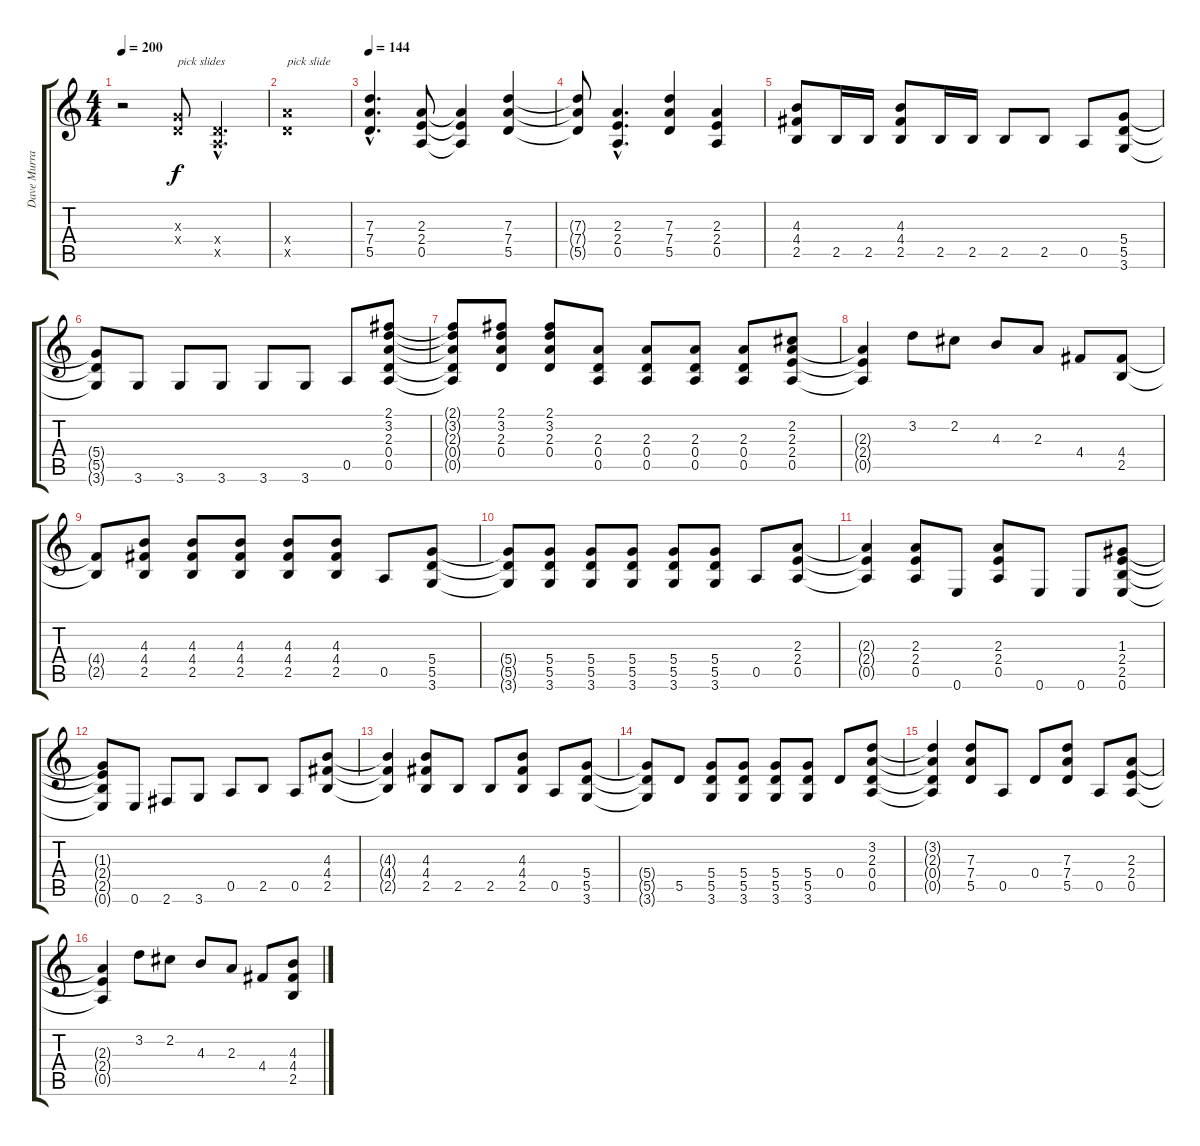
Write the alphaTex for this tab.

\track ("Dave Murray" "Dave Murra") {instrument distortionguitar}
\staff {score tabs}
\tuning (E4 B3 G3 D3 A2 E2) {hide}
\ts (4 4)
\tempo 200
\clef g2
\ks c
r.2{dy f} (0.3{x} 0.4{x}).8{txt "pick slides"} (0.4{hac x} 0.5{hac x}).4{d} |
(0.4{x} 12.5{x}).1{txt "pick slide"} |
\tempo 144
(7.3{hac} 7.4{hac} 5.5{hac}).4{d} (2.3 2.4 0.5).8 (2.3{t} 2.4{t} 0.5{t}).4 (7.3 7.4 5.5).4 |
(7.3{t} 7.4{t} 5.5{t}).8 (2.3{hac} 2.4{hac} 0.5{hac}).4{d} (7.3 7.4 5.5).4 (2.3 2.4 0.5).4 |
(4.3 4.4 2.5).8 2.5.16 2.5.16 (4.3 4.4 2.5).8 2.5.16 2.5.16 2.5.8 2.5.8 0.5.8 (5.4 5.5 3.6).8 |
(5.4{t} 5.5{t} 3.6{t}).8 3.6.8 3.6.8 3.6.8 3.6.8 3.6.8 0.5.8 (2.1 3.2 2.3 0.4 0.5).8 |
(2.1{t} 3.2{t} 2.3{t} 0.4{t} 0.5{t}).8 (2.1 3.2 2.3 0.4).8 (2.1 3.2 2.3 0.4).8 (2.3 0.4 0.5).8 (2.3 0.4 0.5).8 (2.3 0.4 0.5).8 (2.3 0.4 0.5).8 (2.2 2.3 2.4 0.5).8 |
(2.3{t} 2.4{t} 0.5{t}).4 3.2.8 2.2.8 4.3.8 2.3.8 4.4.8 (4.4 2.5).8 |
(4.4{t} 2.5{t}).8 (4.3 4.4 2.5).8 (4.3 4.4 2.5).8 (4.3 4.4 2.5).8 (4.3 4.4 2.5).8 (4.3 4.4 2.5).8 0.5.8 (5.4 5.5 3.6).8 |
(5.4{t} 5.5{t} 3.6{t}).8 (5.4 5.5 3.6).8 (5.4 5.5 3.6).8 (5.4 5.5 3.6).8 (5.4 5.5 3.6).8 (5.4 5.5 3.6).8 0.5.8 (2.3 2.4 0.5).8 |
(2.3{t} 2.4{t} 0.5{t}).4 (2.3 2.4 0.5).8 0.6.8 (2.3 2.4 0.5).8 0.6.8 0.6.8 (1.3 2.4 2.5 0.6).8 |
(1.3{t} 2.4{t} 2.5{t} 0.6{t}).8 0.6.8 2.6.8 3.6.8 0.5.8 2.5.8 0.5.8 (4.3 4.4 2.5).8 |
(4.3{t} 4.4{t} 2.5{t}).4 (4.3 4.4 2.5).8 2.5.8 2.5.8 (4.3 4.4 2.5).8 0.5.8 (5.4 5.5 3.6).8 |
(5.4{t} 5.5{t} 3.6{t}).8 5.5.8 (5.4 5.5 3.6).8 (5.4 5.5 3.6).8 (5.4 5.5 3.6).8 (5.4 5.5 3.6).8 0.4.8 (3.2 2.3 0.4 0.5).8 |
(3.2{t} 2.3{t} 0.4{t} 0.5{t}).4 (7.3 7.4 5.5).8 0.5.8 0.4.8 (7.3 7.4 5.5).8 0.5.8 (2.3 2.4 0.5).8 |
(2.3{t} 2.4{t} 0.5{t}).4 3.2.8 2.2.8 4.3.8 2.3.8 4.4.8 (4.3 4.4 2.5).8
